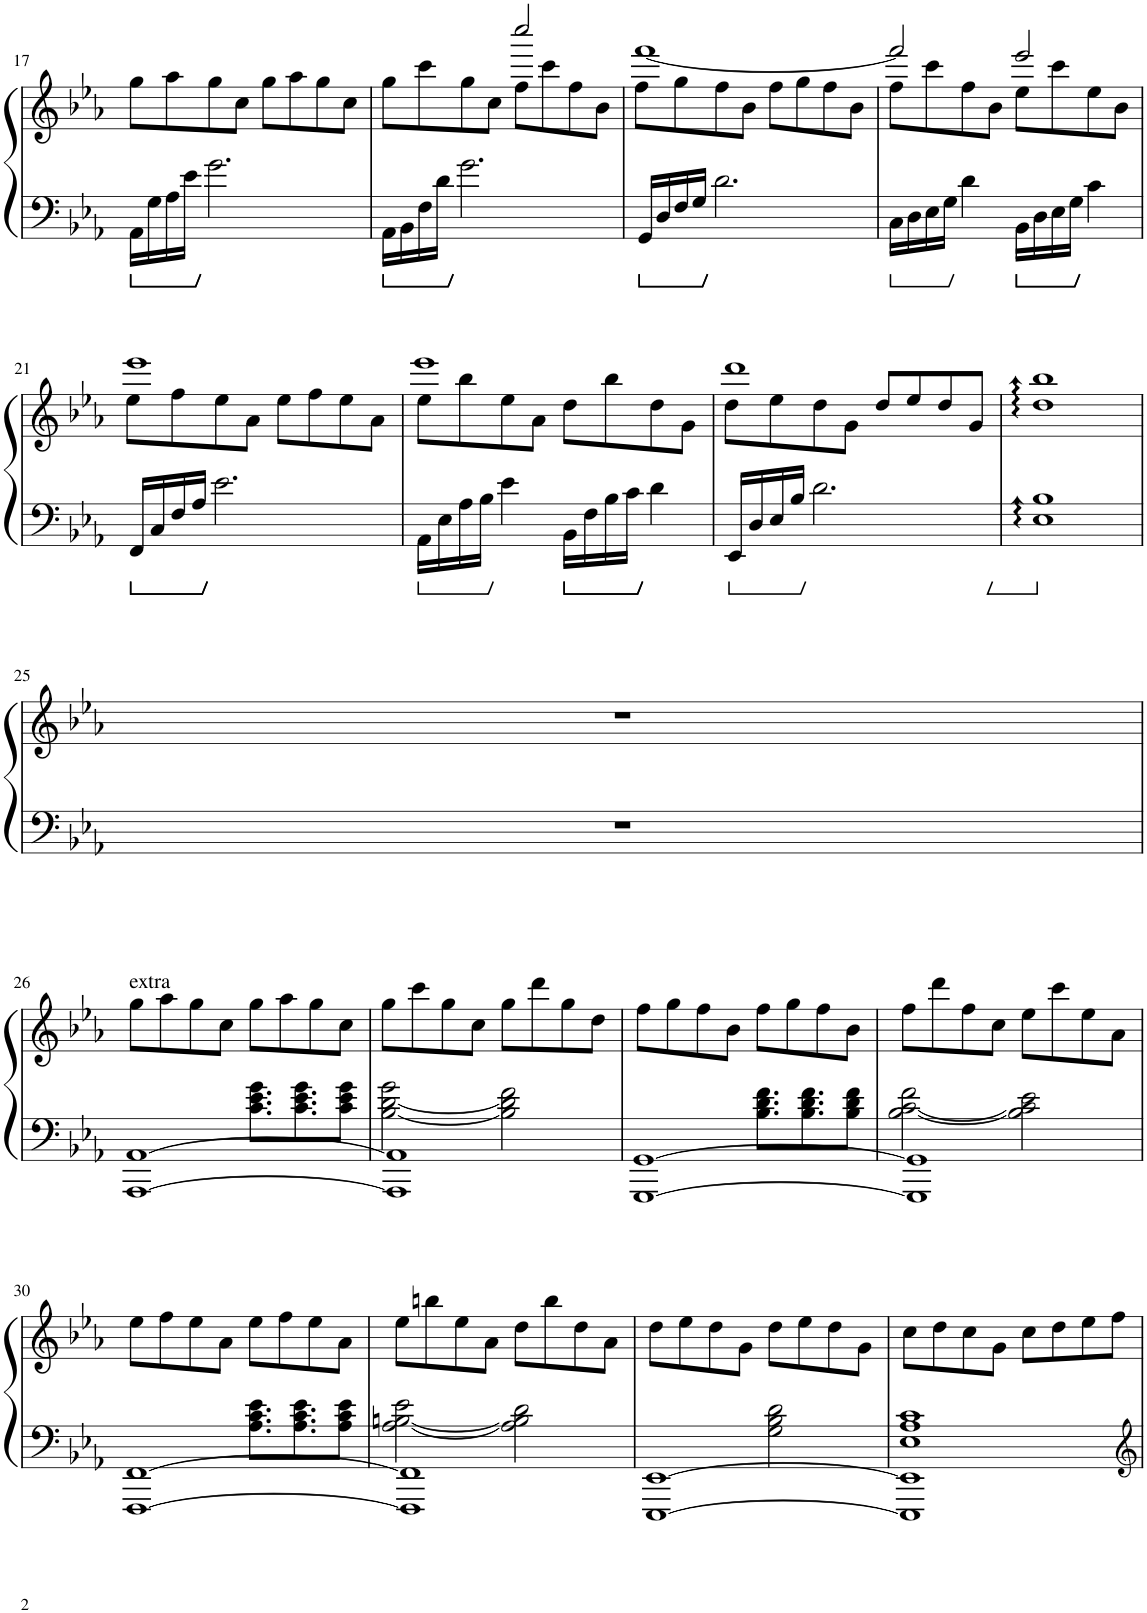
**kern	**kern
*part1	*part1
*staff2	*staff1
*I"Piano	*
*I'Pno.	*
!!LO:PB:g=z
*clefF4	*clefG2
*k[b-e-a-]	*k[b-e-a-]
*M4/4	*M4/4
=17	=17
16AA-\LL	8gg\L
16G\	.
16A-\	8aa-\
16e-\JJ	.
2.g\	8gg\
.	8cc\J
.	8gg\L
.	8aa-\
.	8gg\
.	8cc\J
=18	=18
*	*^
16AA-\LL	8gg\L	2ryy
16BB-\	.	.
16F\	8ccc\	.
16d\JJ	.	.
2.g\	8gg\	.
.	8cc\J	.
.	8ff\L	2cccc/
.	8ccc\	.
.	8ff\	.
.	8b-\J	.
=19	=19	=19
16GG/LL	8ff\L	[1fff
16D/	.	.
16F/	8gg\	.
16G/JJ	.	.
2.d\	8ff\	.
.	8b-\J	.
.	8ff\L	.
.	8gg\	.
.	8ff\	.
.	8b-\J	.
=20	=20	=20
16C\LL	8ff\L	2fff/]
16D\	.	.
16E-\	8ccc\	.
16G\JJ	.	.
4d\	8ff\	.
.	8b-\J	.
16BB-\LL	8ee-\L	2eee-/
16D\	.	.
16E-\	8ccc\	.
16G\JJ	.	.
4c\	8ee-\	.
.	8b-\J	.
!!LO:LB:g=z	!!
=21	=21	=21
16FF/LL	8ee-\L	1eee-
16C/	.	.
16F/	8ff\	.
16A-/JJ	.	.
2.e-\	8ee-\	.
.	8a-\J	.
.	8ee-\L	.
.	8ff\	.
.	8ee-\	.
.	8a-\J	.
=22	=22	=22
16AA-\LL	8ee-\L	1eee-
16E-\	.	.
16A-\	8bb-\	.
16B-\JJ	.	.
4e-\	8ee-\	.
.	8a-\J	.
16BB-\LL	8dd\L	.
16F\	.	.
16B-\	8bb-\	.
16c\JJ	.	.
4d\	8dd\	.
.	8g\J	.
=23	=23	=23
16EE-/LL	8dd\L	1ddd
16D/	.	.
16E-/	8ee-\	.
16B-/JJ	.	.
2.d\	8dd\	.
.	8g\J	.
.	8dd/L	.
.	8ee-/	.
.	8dd/	.
.	8g/J	.
*	*v	*v
=24	=24
1E-: 1B-:	1dd 1bb-
!!LO:LB:g=z
=25	=25
1r	1r
!!LO:LB:g=z
=26	=26
*^	*
!	!	!LO:TX:a:t=extra
[1AAA- [1AA-	2ryy	8gg\L
.	.	8aa-\
.	.	8gg\
.	.	8cc\J
.	8.c\ 8.e-\ 8.g\L	8gg\L
.	.	8aa-\
.	8.c\ 8.e-\ 8.g\	.
.	.	8gg\
.	8c\ 8e-\ 8g\J	8cc\J
=27	=27	=27
1AAA-] 1AA-]	[2B-\ [2d\ 2g\	8gg\L
.	.	8ccc\
.	.	8gg\
.	.	8cc\J
.	2B-\] 2d\] 2f\	8gg\L
.	.	8ddd\
.	.	8gg\
.	.	8dd\J
=28	=28	=28
[1GGG [1GG	2ryy	8ff\L
.	.	8gg\
.	.	8ff\
.	.	8b-\J
.	8.B-\ 8.d\ 8.f\L	8ff\L
.	.	8gg\
.	8.B-\ 8.d\ 8.f\	.
.	.	8ff\
.	8B-\ 8d\ 8f\J	8b-\J
=29	=29	=29
1GGG] 1GG]	[2B-\ [2c\ 2f\	8ff\L
.	.	8ddd\
.	.	8ff\
.	.	8cc\J
.	2B-\] 2c\] 2e-\	8ee-\L
.	.	8ccc\
.	.	8ee-\
.	.	8a-\J
!!LO:LB:g=z
=30	=30	=30
[1FFF [1FF	2ryy	8ee-\L
.	.	8ff\
.	.	8ee-\
.	.	8a-\J
.	8.A-\ 8.c\ 8.e-\L	8ee-\L
.	.	8ff\
.	8.A-\ 8.c\ 8.e-\	.
.	.	8ee-\
.	8A-\ 8c\ 8e-\J	8a-\J
=31	=31	=31
1FFF] 1FF]	[2A-\ [2Bn\ 2e-\	8ee-\L
.	.	8bbn\
.	.	8ee-\
.	.	8a-\J
.	2A-\] 2B\] 2d\	8dd\L
.	.	8bb\
.	.	8dd\
.	.	8a-\J
=32	=32	=32
[1EEE- [1EE-	2ryy	8dd\L
.	.	8ee-\
.	.	8dd\
.	.	8g\J
.	2G\ 2B-\ 2d\	8dd\L
.	.	8ee-\
.	.	8dd\
.	.	8g\J
=33	=33	=33
1EEE-] 1EE-]	1E- 1A- 1c	8cc\L
.	.	8dd\
.	.	8cc\
.	.	8g\J
.	.	8cc\L
.	.	8dd\
.	.	8ee-\
.	.	8ff\J
*v	*v	*
=	=
*-	*-
